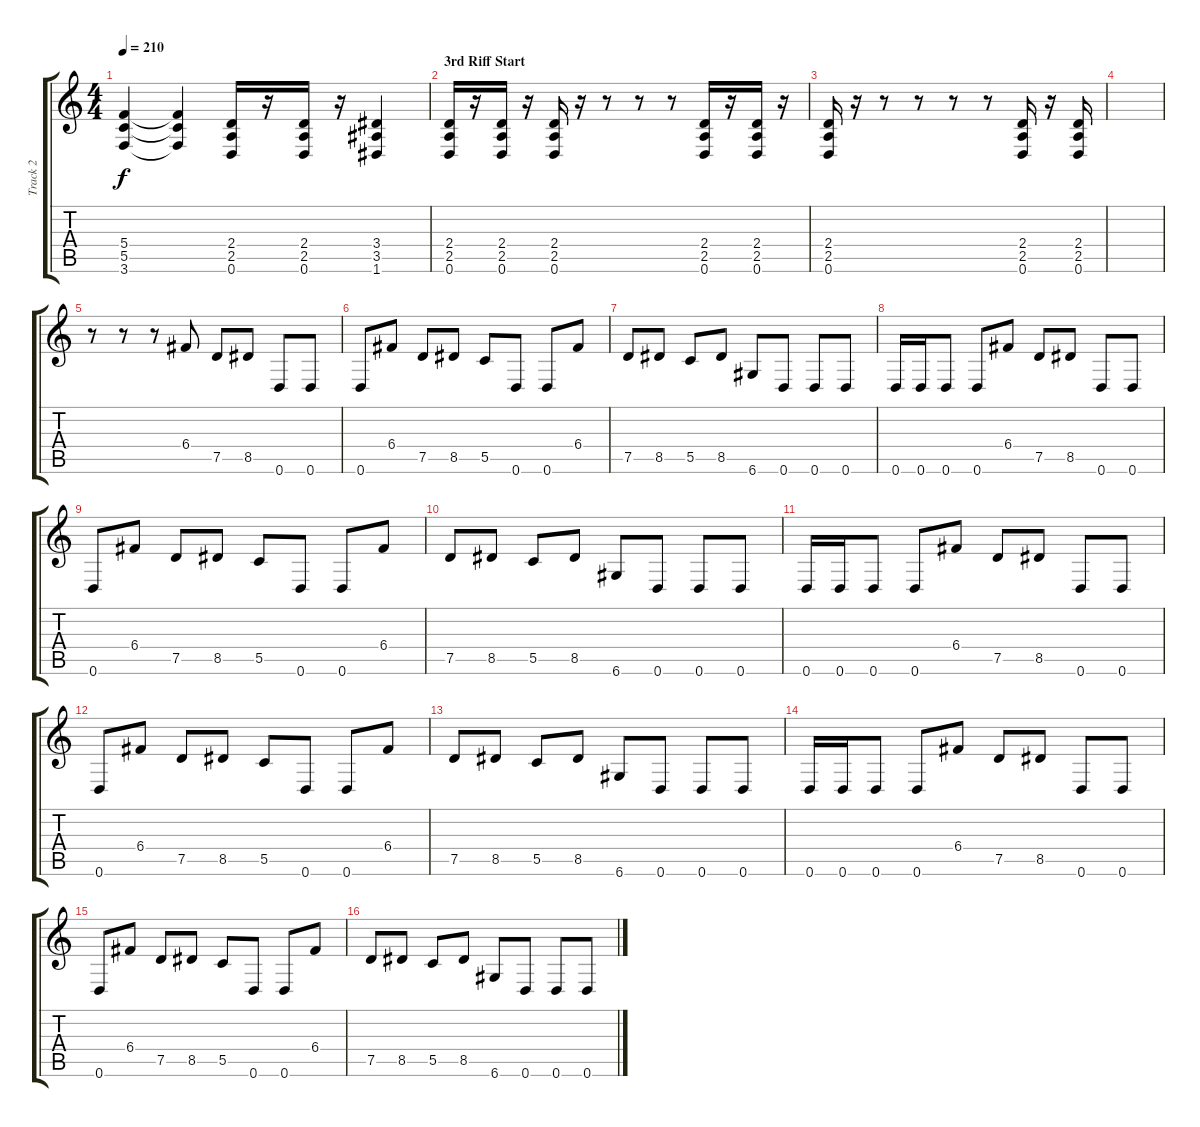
\track ("Track 2" "Track 2") {instrument distortionguitar}
\staff {score tabs}
\tuning (D4 A3 F3 C3 G2 D2) {hide}
\ts (4 4)
\tempo 210
\clef g2
\ks c
(5.4{t} 5.5{t} 3.6{t}).4{dy f} (5.4{t} 5.5{t} 3.6{t}).4 (2.4 2.5 0.6).16 r.16 (2.4 2.5 0.6).16 r.16 (3.4 3.5 1.6).4 |
\section ("" "3rd Riff Start")
(2.4 2.5 0.6).16 r.16 (2.4 2.5 0.6).16 r.16 (2.4 2.5 0.6).16 r.16 r.8 r.8 r.8 (2.4 2.5 0.6).16 r.16 (2.4 2.5 0.6).16 r.16 |
(2.4 2.5 0.6).16 r.16 r.8 r.8 r.8 r.8 (2.4 2.5 0.6).16 r.16 (2.4 2.5 0.6).16 |
|
r.8 r.8 r.8 6.4.8 7.5.8 8.5.8 0.6.8 0.6.8 |
0.6.8 6.4.8 7.5.8 8.5.8 5.5.8 0.6.8 0.6.8 6.4.8 |
7.5.8 8.5.8 5.5.8 8.5.8 6.6.8 0.6.8 0.6.8 0.6.8 |
0.6.16 0.6.16 0.6.8 0.6.8 6.4.8 7.5.8 8.5.8 0.6.8 0.6.8 |
0.6.8 6.4.8 7.5.8 8.5.8 5.5.8 0.6.8 0.6.8 6.4.8 |
7.5.8 8.5.8 5.5.8 8.5.8 6.6.8 0.6.8 0.6.8 0.6.8 |
0.6.16 0.6.16 0.6.8 0.6.8 6.4.8 7.5.8 8.5.8 0.6.8 0.6.8 |
0.6.8 6.4.8 7.5.8 8.5.8 5.5.8 0.6.8 0.6.8 6.4.8 |
7.5.8 8.5.8 5.5.8 8.5.8 6.6.8 0.6.8 0.6.8 0.6.8 |
0.6.16 0.6.16 0.6.8 0.6.8 6.4.8 7.5.8 8.5.8 0.6.8 0.6.8 |
0.6.8 6.4.8 7.5.8 8.5.8 5.5.8 0.6.8 0.6.8 6.4.8 |
7.5.8 8.5.8 5.5.8 8.5.8 6.6.8 0.6.8 0.6.8 0.6.8
